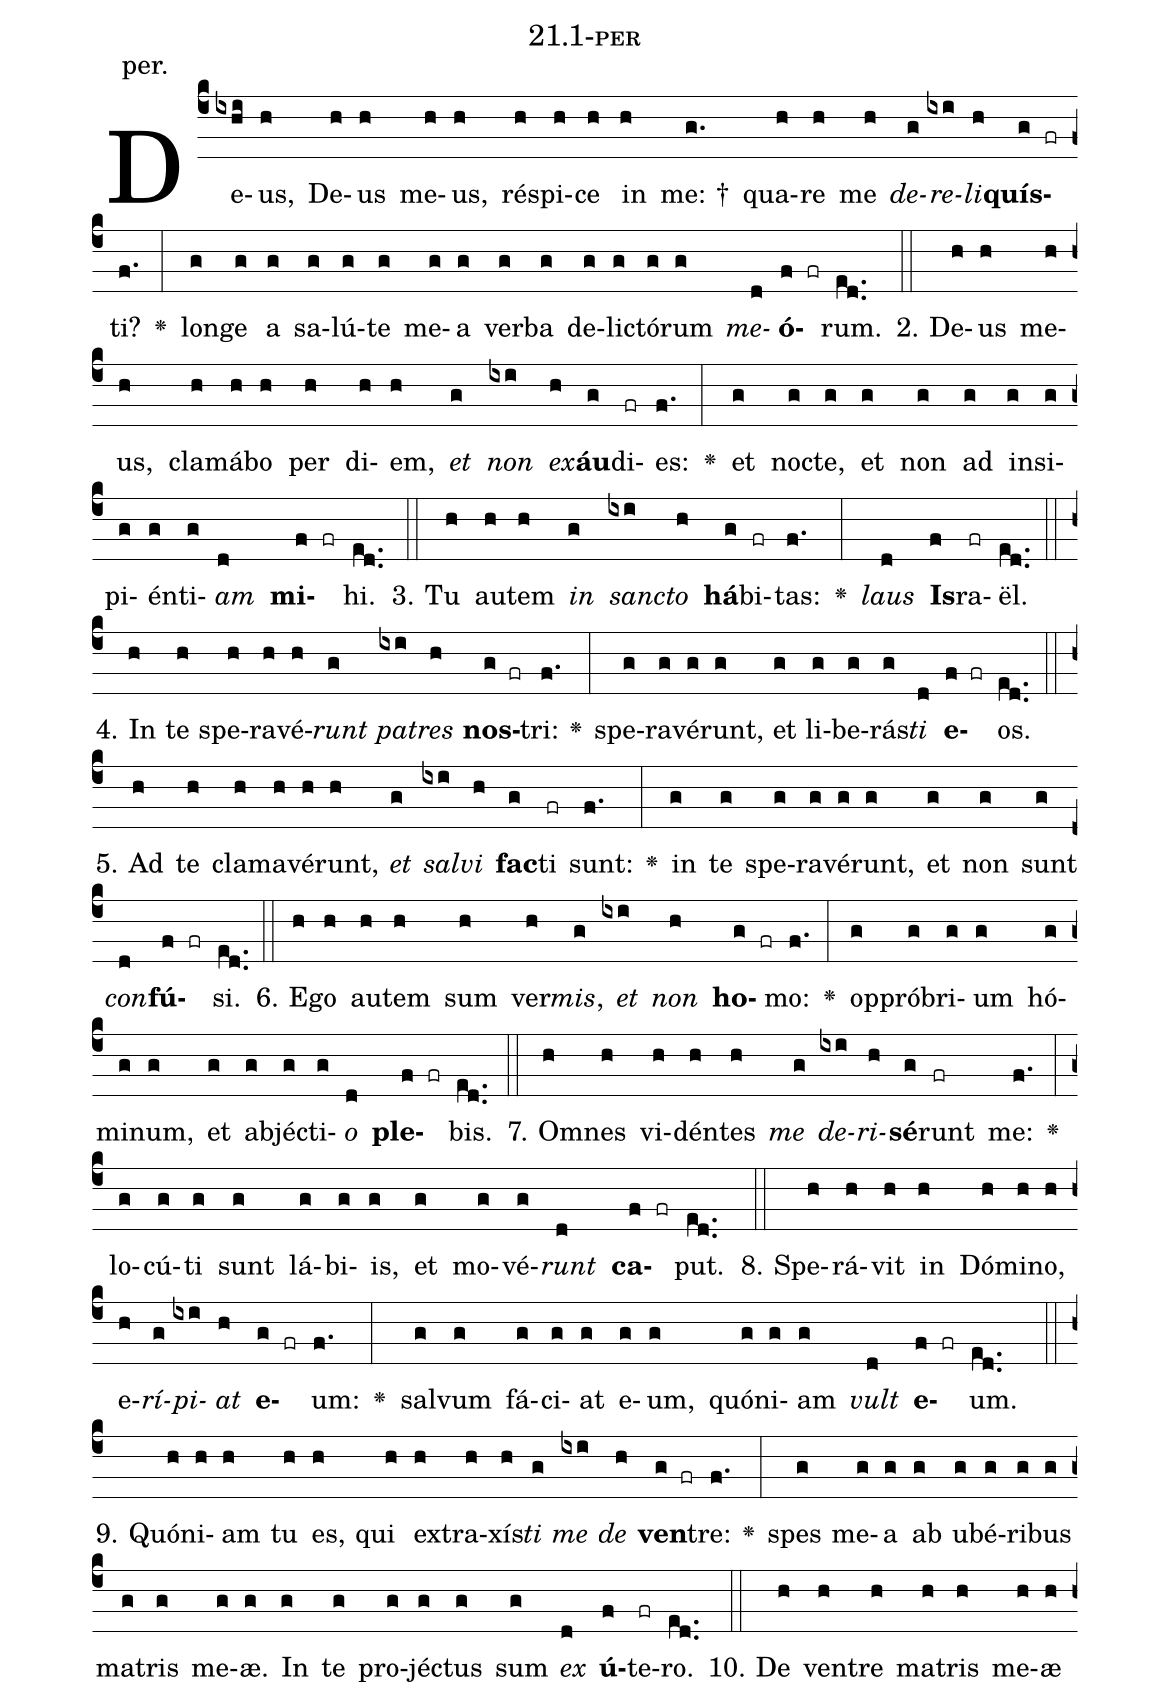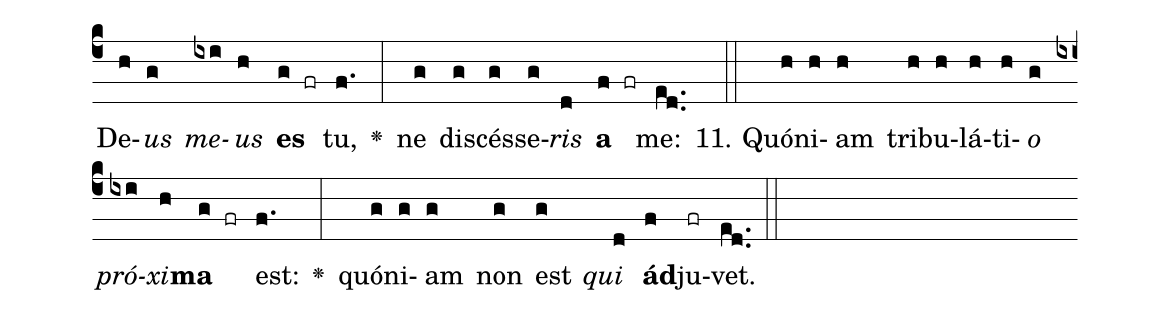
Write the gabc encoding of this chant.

name: 21.1-per;
annotation: per.;
%%
(c4)De(ixhi)us,(h) De(h)us(h) me(h)us,(h) ré(h)spi(h)ce(h) in(h) me: †(g.) qua(h)re(h) me(h) <i>de</i>(g)<i>re</i>(ixi)<i>li</i>(h)<b>quís</b>(g fr)ti?(f.) <v>\greheightstar</v>(:) lon(g)ge(g) a(g) sa(g)lú(g)te(g) me(g)a(g) ver(g)ba(g) de(g)lic(g)tó(g)rum(g) <i>me</i>(d)<b>ó</b>(f fr)rum.(ed..) (::)
2. De(h)us(h) me(h)us,(h) cla(h)má(h)bo(h) per(h) di(h)em,(h) <i>et</i>(g) <i>non</i>(ixi) <i>ex</i>(h)<b>áu</b>(g)di(fr)es:(f.) <v>\greheightstar</v>(:) et(g) noc(g)te,(g) et(g) non(g) ad(g) in(g)si(g)pi(g)én(g)ti(g)<i>am</i>(d) <b>mi</b>(f fr)hi.(ed..) (::)
3. Tu(h) au(h)tem(h) <i>in</i>(g) <i>sanc</i>(ixi)<i>to</i>(h) <b>há</b>(g)bi(fr)tas:(f.) <v>\greheightstar</v>(:) <i>laus</i>(d) <b>Is</b>(f)ra(fr)ël.(ed..) (::)
4. In(h) te(h) spe(h)ra(h)vé(h)<i>runt</i>(g) <i>pa</i>(ixi)<i>tres</i>(h) <b>nos</b>(g fr)tri:(f.) <v>\greheightstar</v>(:) spe(g)ra(g)vé(g)runt,(g) et(g) li(g)be(g)rás(g)<i>ti</i>(d) <b>e</b>(f fr)os.(ed..) (::)
5. Ad(h) te(h) cla(h)ma(h)vé(h)runt,(h) <i>et</i>(g) <i>sal</i>(ixi)<i>vi</i>(h) <b>fac</b>(g)ti(fr) sunt:(f.) <v>\greheightstar</v>(:) in(g) te(g) spe(g)ra(g)vé(g)runt,(g) et(g) non(g) sunt(g) <i>con</i>(d)<b>fú</b>(f fr)si.(ed..) (::)
6. E(h)go(h) au(h)tem(h) sum(h) ver(h)<i>mis</i>,(g) <i>et</i>(ixi) <i>non</i>(h) <b>ho</b>(g fr)mo:(f.) <v>\greheightstar</v>(:) op(g)pró(g)bri(g)um(g) hó(g)mi(g)num,(g) et(g) ab(g)jéc(g)ti(g)<i>o</i>(d) <b>ple</b>(f fr)bis.(ed..) (::)
7. Om(h)nes(h) vi(h)dén(h)tes(h) <i>me</i>(g) <i>de</i>(ixi)<i>ri</i>(h)<b>sé</b>(g)runt(fr) me:(f.) <v>\greheightstar</v>(:) lo(g)cú(g)ti(g) sunt(g) lá(g)bi(g)is,(g) et(g) mo(g)vé(g)<i>runt</i>(d) <b>ca</b>(f fr)put.(ed..) (::)
8. Spe(h)rá(h)vit(h) in(h) Dó(h)mi(h)no,(h) e(h)<i>rí</i>(g)<i>pi</i>(ixi)<i>at</i>(h) <b>e</b>(g fr)um:(f.) <v>\greheightstar</v>(:) sal(g)vum(g) fá(g)ci(g)at(g) e(g)um,(g) quón(g)i(g)am(g) <i>vult</i>(d) <b>e</b>(f fr)um.(ed..) (::)
9. Quón(h)i(h)am(h) tu(h) es,(h) qui(h) ex(h)tra(h)xís(h)<i>ti</i>(g) <i>me</i>(ixi) <i>de</i>(h) <b>ven</b>(g fr)tre:(f.) <v>\greheightstar</v>(:) spes(g) me(g)a(g) ab(g) u(g)bé(g)ri(g)bus(g) ma(g)tris(g) me(g)æ.(g) In(g) te(g) pro(g)jéc(g)tus(g) sum(g) <i>ex</i>(d) <b>ú</b>(f)te(fr)ro.(ed..) (::)
10. De(h) ven(h)tre(h) ma(h)tris(h) me(h)æ(h) De(h)<i>us</i>(g) <i>me</i>(ixi)<i>us</i>(h) <b>es</b>(g fr) tu,(f.) <v>\greheightstar</v>(:) ne(g) di(g)scés(g)se(g)<i>ris</i>(d) <b>a</b>(f fr) me:(ed..) (::)
11. Quón(h)i(h)am(h) tri(h)bu(h)lá(h)ti(h)<i>o</i>(g) <i>pró</i>(ixi)<i>xi</i>(h)<b>ma</b>(g fr) est:(f.) <v>\greheightstar</v>(:) quón(g)i(g)am(g) non(g) est(g) <i>qui</i>(d) <b>ád</b>(f)ju(fr)vet.(ed..) (::)
